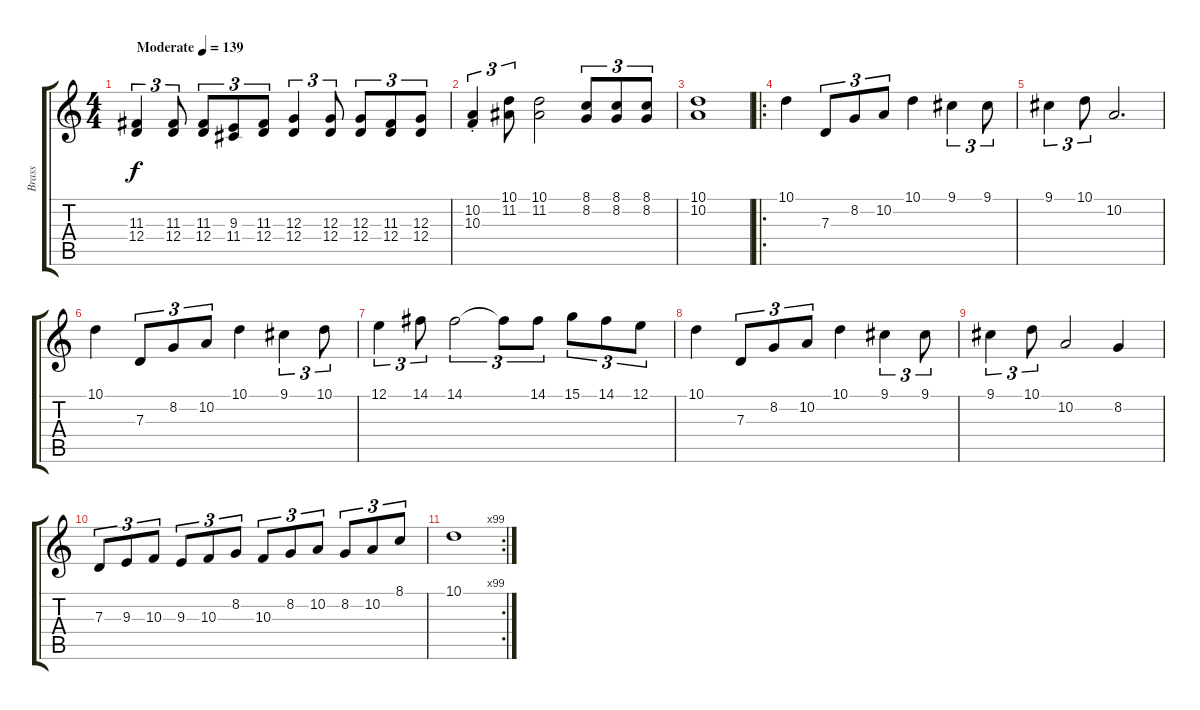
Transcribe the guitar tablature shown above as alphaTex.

\track ("Brass" "Brass") {instrument trombone}
\staff {score tabs}
\tuning (E4 B3 G3 D3 A2 E2) {hide}
\ts (4 4)
\tempo (139 "Moderate")
\clef g2
\ks c
(11.3 12.4).4{tu (3 2) dy f instrument trombone} (11.3 12.4).8{tu (3 2)} (11.3 12.4).8{tu (3 2)} (9.3 11.4).8{tu (3 2)} (11.3 12.4).8{tu (3 2)} (12.3 12.4).4{tu (3 2)} (12.3 12.4).8{tu (3 2)} (12.3 12.4).8{tu (3 2)} (11.3 12.4).8{tu (3 2)} (12.3 12.4).8{tu (3 2)} |
(10.2{st} 10.3{st}).4{tu (3 2)} (10.1 11.2).8{tu (3 2)} (10.1 11.2).2 (8.1 8.2).8{tu (3 2)} (8.1 8.2).8{tu (3 2)} (8.1 8.2).8{tu (3 2)} |
(10.1 10.2).1 |
\ro
10.1.4 7.3.8{tu (3 2)} 8.2.8{tu (3 2)} 10.2.8{tu (3 2)} 10.1.4 9.1.4{tu (3 2)} 9.1.8{tu (3 2)} |
9.1.4{tu (3 2)} 10.1.8{tu (3 2)} 10.2.2{d} |
10.1.4 7.3.8{tu (3 2)} 8.2.8{tu (3 2)} 10.2.8{tu (3 2)} 10.1.4 9.1.4{tu (3 2)} 10.1.8{tu (3 2)} |
12.1.4{tu (3 2)} 14.1.8{tu (3 2)} 14.1.2{tu (3 2)} 14.1{t}.8{tu (3 2)} 14.1.8{tu (3 2)} 15.1.8{tu (3 2)} 14.1.8{tu (3 2)} 12.1.8{tu (3 2)} |
10.1.4 7.3.8{tu (3 2)} 8.2.8{tu (3 2)} 10.2.8{tu (3 2)} 10.1.4 9.1.4{tu (3 2)} 9.1.8{tu (3 2)} |
9.1.4{tu (3 2)} 10.1.8{tu (3 2)} 10.2.2 8.2.4 |
7.3.8{tu (3 2)} 9.3.8{tu (3 2)} 10.3.8{tu (3 2)} 9.3.8{tu (3 2)} 10.3.8{tu (3 2)} 8.2.8{tu (3 2)} 10.3.8{tu (3 2)} 8.2.8{tu (3 2)} 10.2.8{tu (3 2)} 8.2.8{tu (3 2)} 10.2.8{tu (3 2)} 8.1.8{tu (3 2)} |
\rc 99
10.1.1
